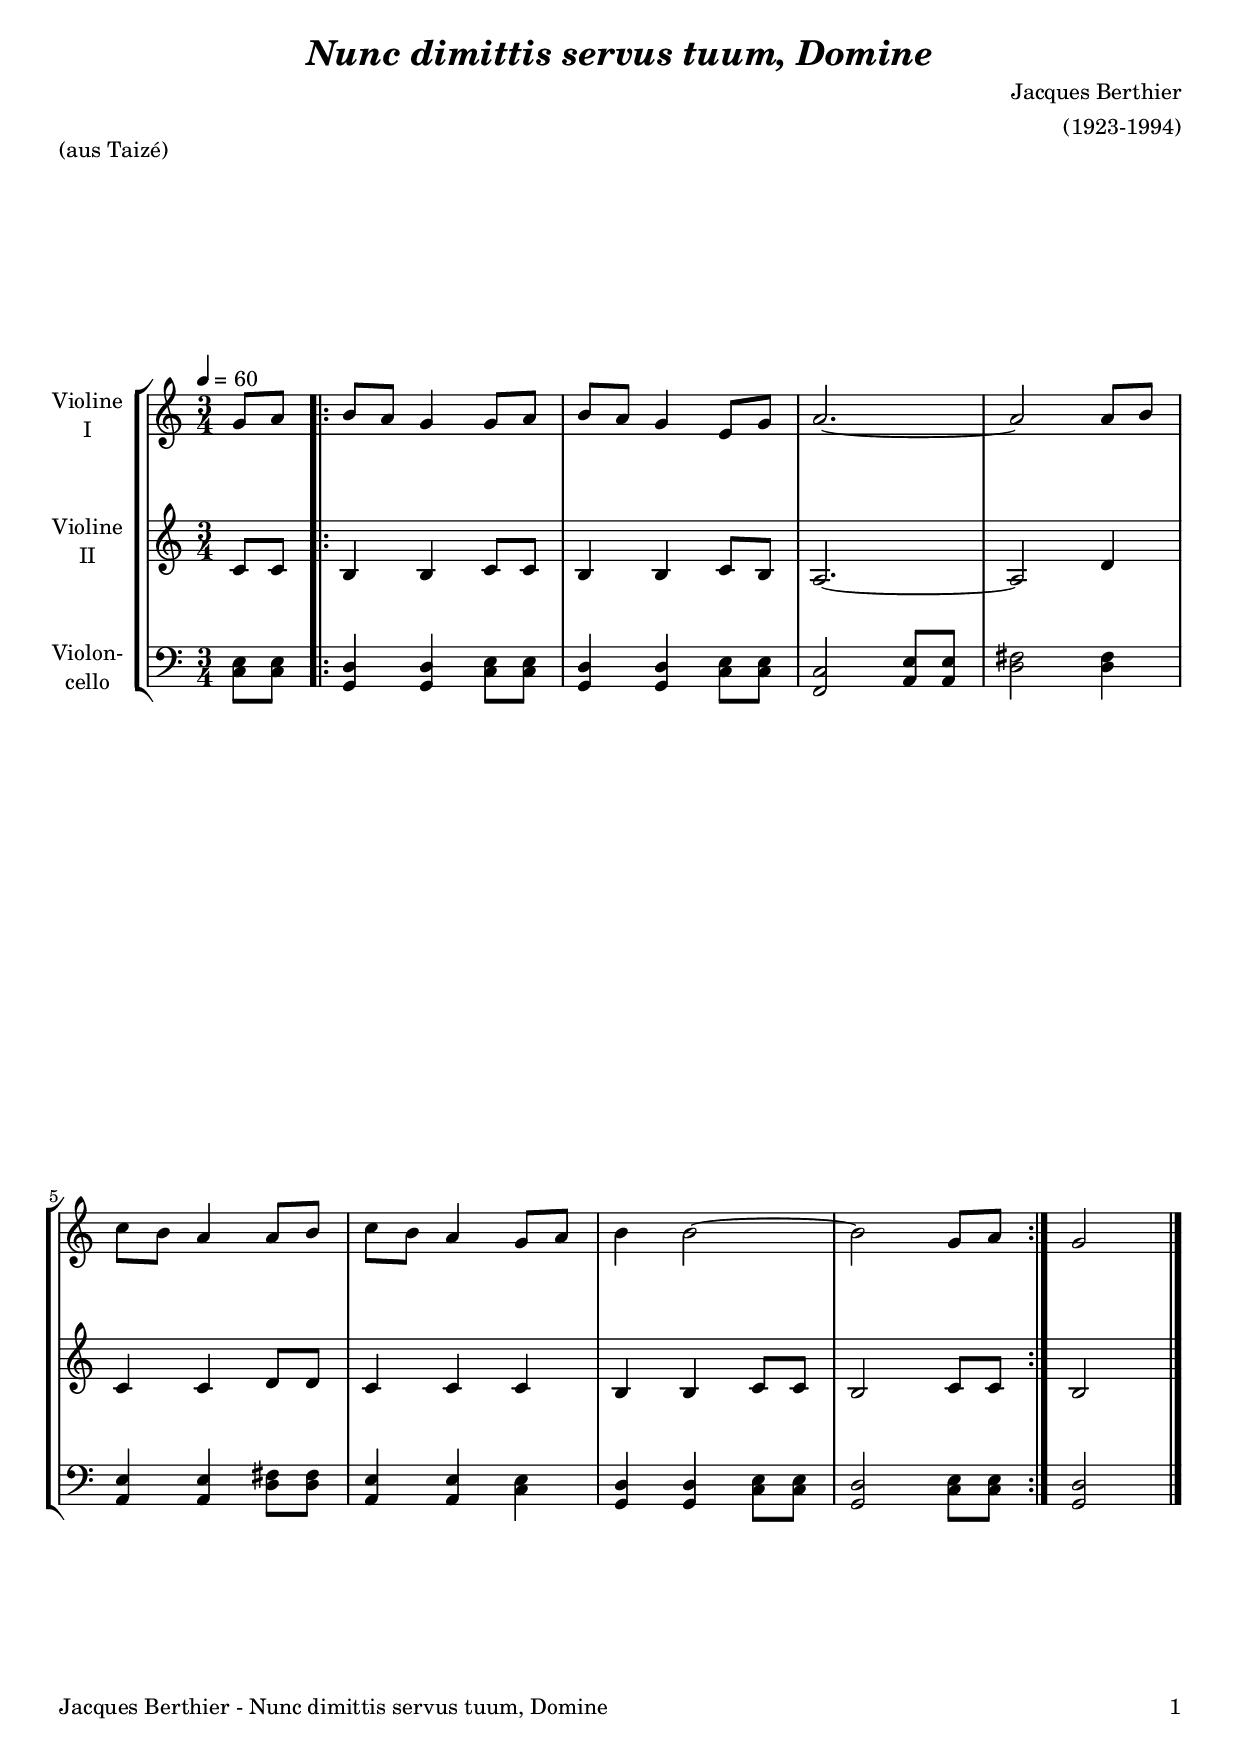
\version "2.24.4"
\include "deutsch.ly"
  
#(set-global-staff-size 19)

\header {
  title     = \markup \bold \italic "Nunc dimittis servus tuum, Domine"
  composer  = "Jacques Berthier"
  arranger  = "(1923-1994)"
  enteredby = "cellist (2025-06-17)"
  piece     = "(aus Taizé)"
}

voiceconsts = {
  \key a \minor
  \time 3/4
  \clef "treble"
%  \numericTimeSignature
  \compressEmptyMeasures
% Set default beaming for all staves
%  \set Timing.beamExceptions = #'()
%  \set Timing.baseMoment     = #(ly:make-moment 1 4)
%  \set Timing.beatStructure  = #'(1 1 1)
  \tempo 4=60
}

mivl = "violin"
miva = "viola"
mipz = "pizzicato strings"
mivc = "cello"

va = \relative c'' {
  \voiceconsts

  \partial 4 g8 a
  \repeat volta 2 {
    h a g4 g8 a
    h a g4 e8 g
    a2.~
    a2 a8 h

    c h a4 a8 h
    c h a4 g8 a
    h4 h2~
    h g8 a
  }
  \partial 2 g2 \bar "|."
}

vb = \relative c' {
  \voiceconsts

  \partial 4 c8 c
  \repeat volta 2 {
    h4 h c8 c
    h4 h c8 h
    a2.~
    a2 d4

    c c d8 d
    c4 c c
    h h c8 c
    h2 c8 c
  }
  \partial 2 h2 \bar "|."
}

vc = \relative c {
  \voiceconsts
  \clef "bass"
  
  \partial 4 <c e>8 <c e>
  \repeat volta 2 {
    <g d'>4 <g d'> <c e>8 <c e>
    <g d'>4 <g d'> <c e>8 <c e>
    <f, c'>2 <a e'>8 <a e'>
    <d fis>2 <d fis>4

    <a e'> <a e'> <d fis>8 <d fis>
    <a e'>4 <a e'> <c e>
    <g d'> <g d'> <c e>8 <c e>
    <g d'>2 <c e>8 <c e>
  }
  \partial 2 <g d'>2 \bar "|."
}


music = \new StaffGroup <<
      \new Staff {
	\set Staff.midiInstrument = \mivl
	\set Staff.instrumentName = \markup \center-column { "Violine" "I" }
	\transpose a a { \va }
      }

      \new Staff {
	\set Staff.midiInstrument = \mivl
	\set Staff.instrumentName = \markup \center-column { "Violine" "II" }
	\transpose a a { \vb }
      }

      \new Staff {
	\set Staff.midiInstrument = \mivc
	\set Staff.instrumentName = \markup \center-column { "Violon-" "cello" }
	\transpose a a { \vc }
      }
>>

\book {
  \paper {
    print-page-number = ##t
    print-first-page-number = ##t
    ragged-last-bottom = ##f
    oddHeaderMarkup = \markup \null
    evenHeaderMarkup = \markup \null
    oddFooterMarkup = \markup {
      \fill-line {
        \if \should-print-page-number
        "Jacques Berthier - Nunc dimittis servus tuum, Domine" \fromproperty #'page:page-number-string
      }
    }
    evenFooterMarkup = \oddFooterMarkup
  } \score {
    \music
    \layout {}
  }

  \score {
    \unfoldRepeats \music

    \midi {
      \context {
        \Score
      }
    }
  }
}
